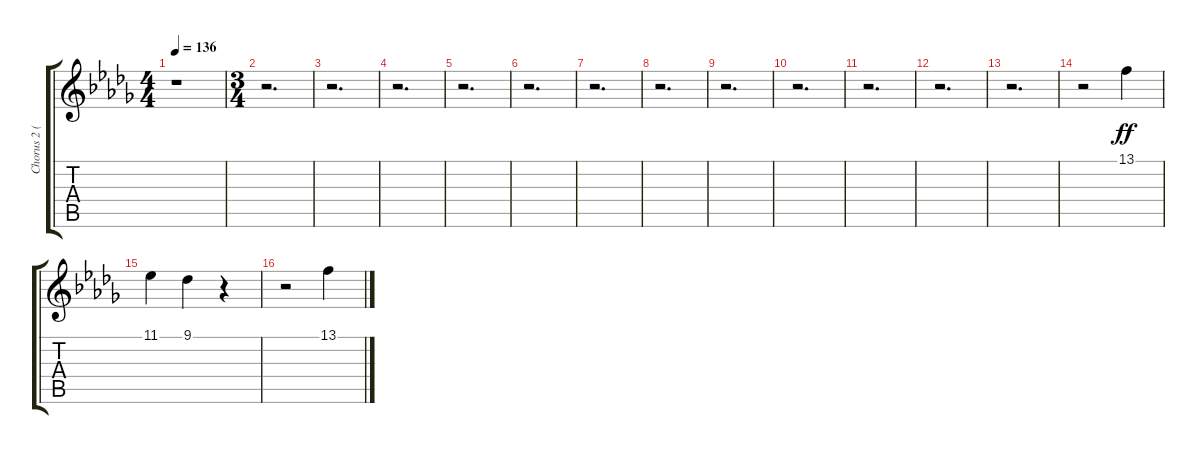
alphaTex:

\track ("Chorus 2 (Staff 1)" "Chorus 2 (") {instrument lead2sawtooth}
\staff {score tabs}
\tuning (E4 B3 G3 D3 A2 E2) {hide}
\ts (4 4)
\tempo 136
\clef g2
\ks db
r.1{dy ff} |
\ts (3 4)
r.2{d} |
r.2{d} |
r.2{d} |
r.2{d} |
r.2{d} |
r.2{d} |
r.2{d} |
r.2{d} |
r.2{d} |
r.2{d} |
r.2{d} |
r.2{d} |
r.2 13.1.4 |
11.1.4 9.1.4 r.4 |
r.2 13.1.4
